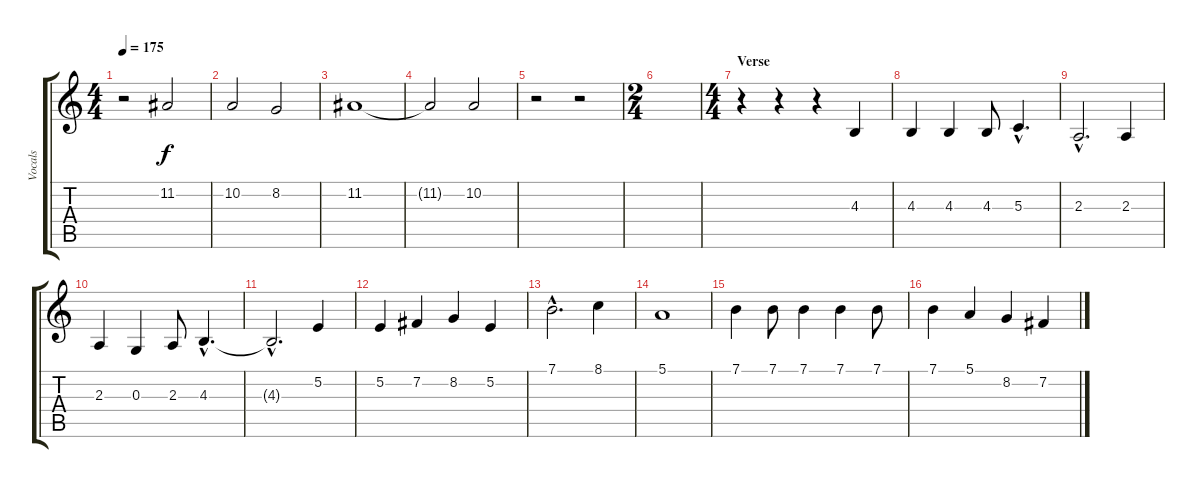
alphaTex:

\track ("Vocals" "Vocals") {instrument lead6voice}
\staff {score tabs}
\tuning (E4 B3 G3 D3 A2 E2) {hide}
\ts (4 4)
\tempo 175
\clef g2
\ks c
r.2{dy f} 11.2.2 |
10.2.2 8.2.2 |
11.2.1 |
11.2{t}.2 10.2.2 |
r.2 r.2 |
\ts (2 4)
|
\ts (4 4)
\section ("" "Verse")
r.4 r.4 r.4 4.3.4 |
4.3.4 4.3.4 4.3.8 5.3{hac}.4{d} |
2.3{hac}.2{d} 2.3.4 |
2.3.4 0.3.4 2.3.8 4.3{hac}.4{d} |
4.3{hac t}.2{d} 5.2.4 |
5.2.4 7.2.4 8.2.4 5.2.4 |
7.1{hac}.2{d} 8.1.4 |
5.1.1 |
7.1.4 7.1.8 7.1.4 7.1.4 7.1.8 |
7.1.4 5.1.4 8.2.4 7.2.4
